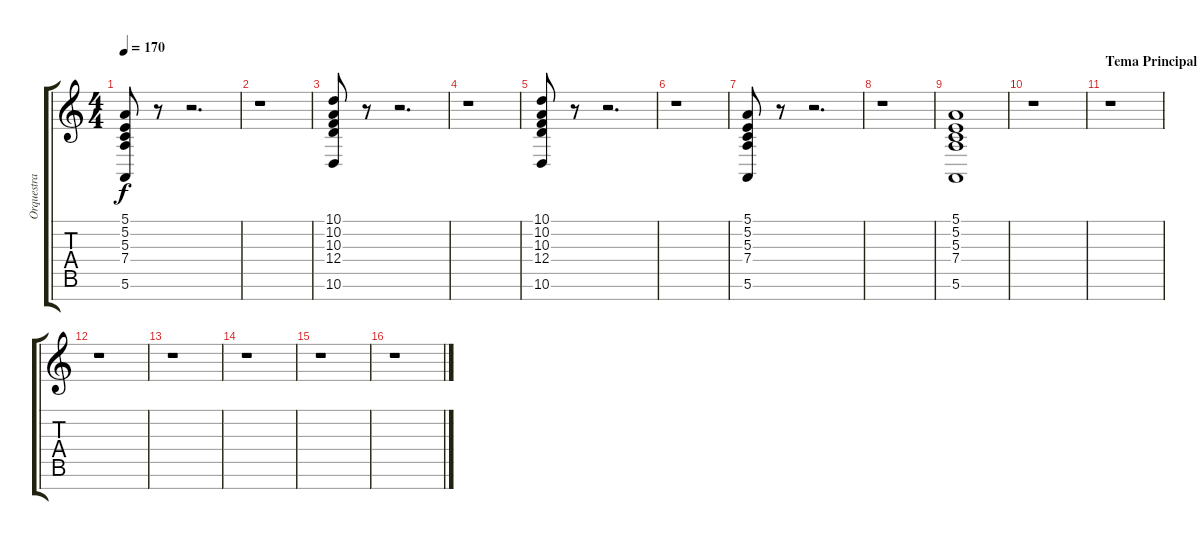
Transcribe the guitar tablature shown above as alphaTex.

\track ("Orquestra" "Orquestra") {instrument synthstrings1}
\staff {score tabs}
\tuning (E4 B3 G3 D3 A2 E2 B1) {hide}
\ts (4 4)
\tempo 170
\clef g2
\ks c
(5.1 5.2 5.3 7.4 5.6).8{dy f} r.8 r.2{d} |
r.1 |
(10.1 10.2 10.3 12.4 10.6).8 r.8 r.2{d} |
r.1 |
(10.1 10.2 10.3 12.4 10.6).8 r.8 r.2{d} |
r.1 |
(5.1 5.2 5.3 7.4 5.6).8 r.8 r.2{d} |
r.1 |
(5.1 5.2 5.3 7.4 5.6).1 |
r.1 |
\section ("" "Tema Principal")
r.1 |
r.1 |
r.1 |
r.1 |
r.1 |
r.1
